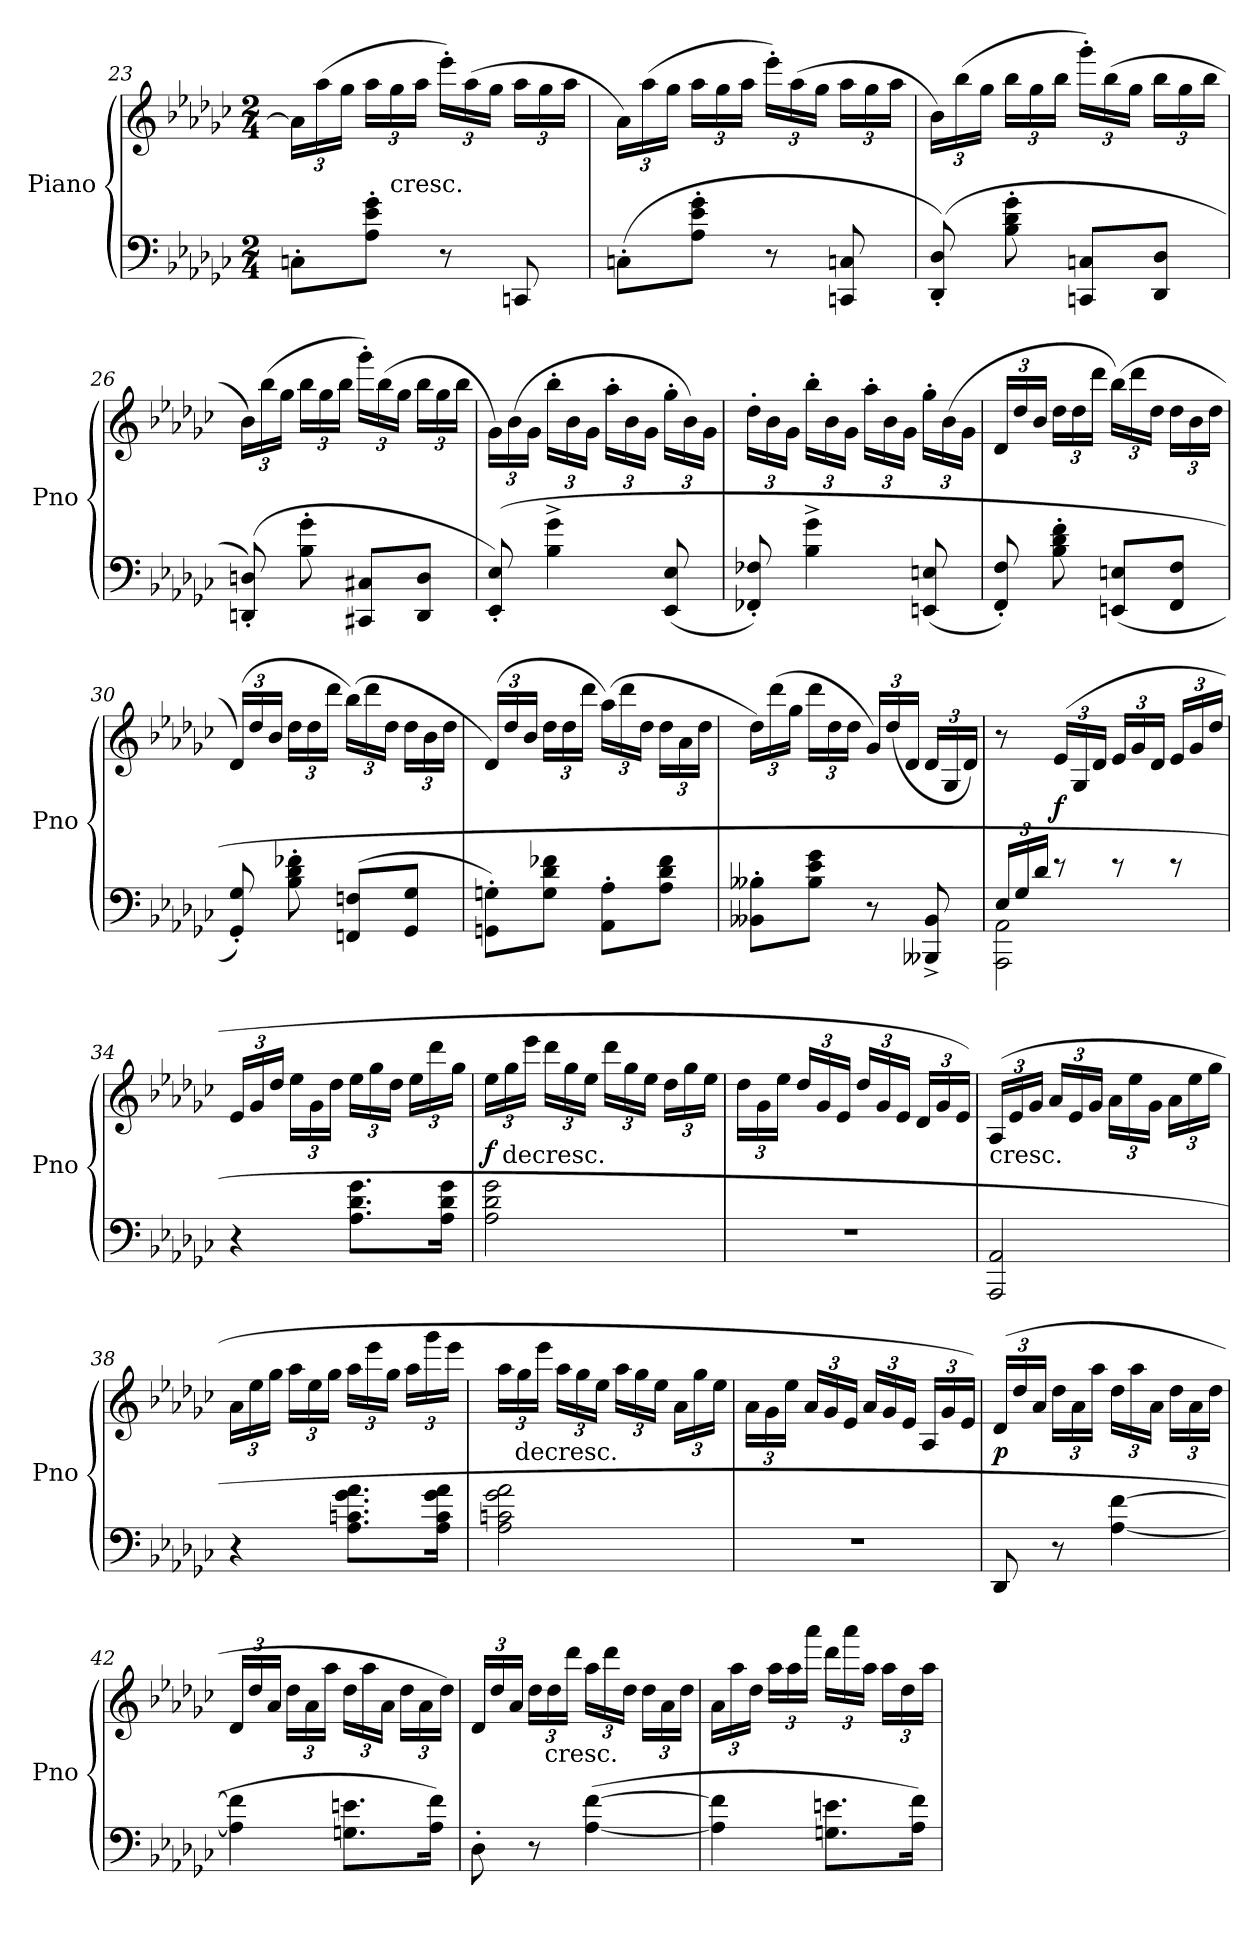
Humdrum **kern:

**kern	**kern	**dynam
*part1	*part1	*part1
*staff2	*staff1	*staff1/2
*I"Piano	*	*
*I'Pno	*	*
*clefF4	*clefG2	*
*k[b-e-a-d-g-c-]	*k[b-e-a-d-g-c-]	*
*M2/4	*M2/4	*
=23	=23	=23
8Cn'\L	24a-\LL]	.
.	(24aa-\	.
.	24gg-\JJ	.
8A-'\ 8e-'\ 8g-'\J	24aa-\LL	.
!	!LO:TX:c:t=cresc.	!
.	24gg-\	.
.	24aa-\JJ	.
8r	24eee-'\LL)	.
.	(24aa-\	.
.	24gg-\JJ	.
8CCn/	24aa-\LL	.
.	24gg-\	.
.	24aa-\JJ	.
=24	=24	=24
(8Cn'\L	24a-\LL)	.
.	(24aa-\	.
.	24gg-\JJ	.
8A-'\ 8e-'\ 8g-'\J	24aa-\LL	.
.	24gg-\	.
.	24aa-\JJ	.
8r	24eee-'\LL)	.
.	(24aa-\	.
.	24gg-\JJ	.
8CCn/ 8Cn/	24aa-\LL	.
.	24gg-\	.
.	24aa-\JJ	.
=25	=25	=25
(8DD-'/ 8D-'/)	24b-\LL)	.
.	(24bb-\	.
.	24gg-\JJ	.
8B-'\ 8d-'\ 8g-'\	24bb-\LL	.
.	24gg-\	.
.	24bb-\JJ	.
8CCn/ 8Cn/L	24ggg-'\LL)	.
.	(24bb-\	.
.	24gg-\JJ	.
8DD-/ 8D-/J	24bb-\LL	.
.	24gg-\	.
.	24bb-\JJ	.
=26	=26	=26
(8DDn'/ 8Dn'/)	24b-\LL)	.
.	(24bb-\	.
.	24gg-\JJ	.
8B-'\ 8g-'\	24bb-\LL	.
.	24gg-\	.
.	24bb-\JJ	.
8CC#X/ 8C#X/L	24ggg-'\LL)	.
.	(24bb-\	.
.	24gg-\JJ	.
8DD/ 8D/J	24bb-\LL	.
.	24gg-\	.
.	24bb-\JJ	.
=27	=27	=27
(8EE-'/ 8E-'/)	24g-\LL)	.
.	(24b-\	.
.	24g-\JJ	.
4B-^\ 4g-^\	24bb-'\LL	.
.	24b-\	.
.	24g-\JJ	.
.	24aa-'\LL	.
.	24b-\	.
.	24g-\JJ	.
(8EE-/ 8E-/	24gg-'\LL	.
.	24b-\)	.
.	24g-\JJ	.
=28	=28	=28
8FF-X'/ 8F-X'/)	24dd-'\LL	.
.	24b-\	.
.	24g-\JJ	.
4B-^\ 4g-^\	24bb-'\LL	.
.	24b-\	.
.	24g-\JJ	.
.	24aa-'\LL	.
.	24b-\	.
.	24g-\JJ	.
(8EEn/ 8En/	24gg-'\LL	.
.	(24b-\	.
.	24g-\JJ	.
=29	=29	=29
8FF'/ 8F'/)	24d-/LL	.
.	24dd-/	.
.	24b-/JJ	.
8B-'\ 8d-'\ 8f'\	24dd-\LL	.
.	24dd-\	.
.	24ddd-\JJ	.
(8EEn/ 8En/L	(24bb-\LL)	.
.	24ddd-\	.
.	24dd-\JJ	.
8FF/ 8F/J	24dd-\LL	.
.	24b-\	.
.	24dd-\JJ	.
=30	=30	=30
8GG-'/ 8G-'/)	(24d-/LL)	.
.	24dd-/	.
.	24b-/JJ	.
8B-'\ 8d-'\ 8f-X'\	24dd-\LL	.
.	24dd-\	.
.	24ddd-\JJ	.
(8FFn/ 8Fn/L	(24bb-\LL)	.
.	24ddd-\	.
.	24dd-\JJ	.
8GG-/ 8G-/J	24dd-\LL	.
.	24b-\	.
.	24dd-\JJ	.
=31	=31	=31
8GGn'\ 8Gn'\L)	(24d-/LL)	.
.	24dd-/	.
.	24b-/JJ	.
8G\ 8d-\ 8f-X\J	24dd-\LL	.
.	24dd-\	.
.	24ddd-\JJ	.
8AA-'\ 8A-'\L	(24aa-\LL)	.
.	24ddd-\	.
.	24dd-\JJ	.
8A-\ 8d-\ 8f-\J	24dd-\LL	.
.	24a-\	.
.	24dd-\JJ	.
=32	=32	=32
8BB--X'\ 8B--X'\L	24dd-\LL)	.
.	(24ddd-\	.
.	24gg-\JJ	.
8B--\ 8e-\ 8g-\J	24ddd-\LL	.
.	24dd-\	.
.	24dd-\JJ	.
8r	24g-/LL)	.
.	(24dd-/	.
.	24d-/JJ	.
8BBB--X^/ 8BB--^/	24d-/LL	.
.	24G-/	.
.	24d-/JJ)	.
=33	=33	=33
*^	*	*
24E-/LL	2AAA-\ 2AA-\	8r	.
24G-/	.	.	.
24d-/JJ	.	.	.
8r	.	(24e-/LL	f
.	.	24G-/	.
.	.	24d-/JJ	.
8r	.	24e-/LL	.
.	.	24g-/	.
.	.	24d-/JJ	.
8r	.	24e-/LL	.
.	.	24g-/	.
.	.	24dd-/JJ	.
*v	*v	*	*
=34	=34	=34
4r	24e-/LL	.
.	24g-/	.
.	24dd-/JJ	.
.	24ee-\LL	.
.	24g-\	.
.	24dd-\JJ	.
8.A-\ 8.d-\ 8.g-\L	24ee-\LL	.
.	24gg-\	.
.	24dd-\JJ	.
.	24ee-\LL	.
.	24ddd-\	.
16A-\ 16d-\ 16g-\Jk	.	.
.	24gg-\JJ	.
=35	=35	=35
2A-\ 2d-\ 2g-\	24ee-\LL	f
!	!LO:TX:c:t=decresc.	!
.	24gg-\	.
.	24eee-\JJ	.
.	24ddd-\LL	.
.	24gg-\	.
.	24ee-\JJ	.
.	24ddd-\LL	.
.	24gg-\	.
.	24ee-\JJ	.
.	24dd-\LL	.
.	24gg-\	.
.	24ee-\JJ	.
=36	=36	=36
2r	24dd-\LL	.
.	24g-\	.
.	24ee-\JJ	.
.	24dd-/LL	.
.	24g-/	.
.	24e-/JJ	.
.	24dd-/LL	.
.	24g-/	.
.	24e-/JJ	.
.	24d-/LL	.
.	24g-/	.
.	24e-/JJ)	.
=37	=37	=37
!	!LO:TX:c:t=cresc.	!
2AAA-/ 2AA-/	(24A-/LL	.
.	24e-/	.
.	24g-/JJ	.
.	24a-/LL	.
.	24e-/	.
.	24g-/JJ	.
.	24a-\LL	.
.	24ee-\	.
.	24g-\JJ	.
.	24a-\LL	.
.	24ee-\	.
.	24gg-\JJ	.
=38	=38	=38
4r	24a-\LL	.
.	24ee-\	.
.	24gg-\JJ	.
.	24aa-\LL	.
.	24ee-\	.
.	24gg-\JJ	.
8.A-\ 8.cn\ 8.g-\ 8.a-\L	24aa-\LL	.
.	24eee-\	.
.	24gg-\JJ	.
.	24aa-\LL	.
.	24ggg-\	.
16A-\ 16c\ 16g-\ 16a-\Jk	.	.
.	24eee-\JJ	.
=39	=39	=39
2A-\ 2cn\ 2g-\ 2a-\	24aa-\LL	.
!	!LO:TX:c:t=decresc.	!
.	24gg-\	.
.	24eee-\JJ	.
.	24aa-\LL	.
.	24gg-\	.
.	24ee-\JJ	.
.	24aa-\LL	.
.	24gg-\	.
.	24ee-\JJ	.
.	24a-\LL	.
.	24gg-\	.
.	24ee-\JJ	.
=40	=40	=40
2r	24a-\LL	.
.	24g-\	.
.	24ee-\JJ	.
.	24a-/LL	.
.	24g-/	.
.	24e-/JJ	.
.	24a-/LL	.
.	24g-/	.
.	24e-/JJ	.
.	24A-/LL	.
.	24g-/	.
.	24e-/JJ)	.
=41	=41	=41
8DD-/	(24d-/LL	p
.	24dd-/	.
.	24a-/JJ	.
8r	24dd-\LL	.
.	24a-\	.
.	24aa-\JJ	.
[4A-\ [4f\	24dd-\LL	.
.	24aa-\	.
.	24a-\JJ	.
.	24dd-\LL	.
.	24a-\	.
.	24dd-\JJ	.
=42	=42	=42
4A-]\ 4f]\	24d-/LL	.
.	24dd-/	.
.	24a-/JJ	.
.	24dd-\LL	.
.	24a-\	.
.	24aa-\JJ	.
8.Gn\ 8.en\L	24dd-\LL	.
.	24aa-\	.
.	24a-\JJ	.
.	24dd-\LL	.
.	24a-\	.
16A-\ 16f\Jk)	.	.
.	24dd-\JJ)	.
=43	=43	=43
8D-'\	24d-/LL	.
.	24dd-/	.
.	24a-/JJ	.
8r	24dd-\LL	.
!	!LO:TX:c:t=cresc.	!
.	24dd-\	.
.	24ddd-\JJ	.
([4A-\ [4f\	24aa-\LL	.
.	24ddd-\	.
.	24dd-\JJ	.
.	24dd-\LL	.
.	24a-\	.
.	24dd-\JJ	.
=44	=44	=44
4A-]\ 4f]\	24a-\LL	.
.	24aa-\	.
.	24dd-\JJ	.
.	24aa-\LL	.
.	24aa-\	.
.	24aaa-\JJ	.
8.Gn\ 8.en\L	24ddd-\LL	.
.	24aaa-\	.
.	24aa-\JJ	.
.	24aa-\LL	.
.	24dd-\	.
16A-\ 16f\Jk)	.	.
.	24aa-\JJ	.
=	=	=
*-	*-	*-
